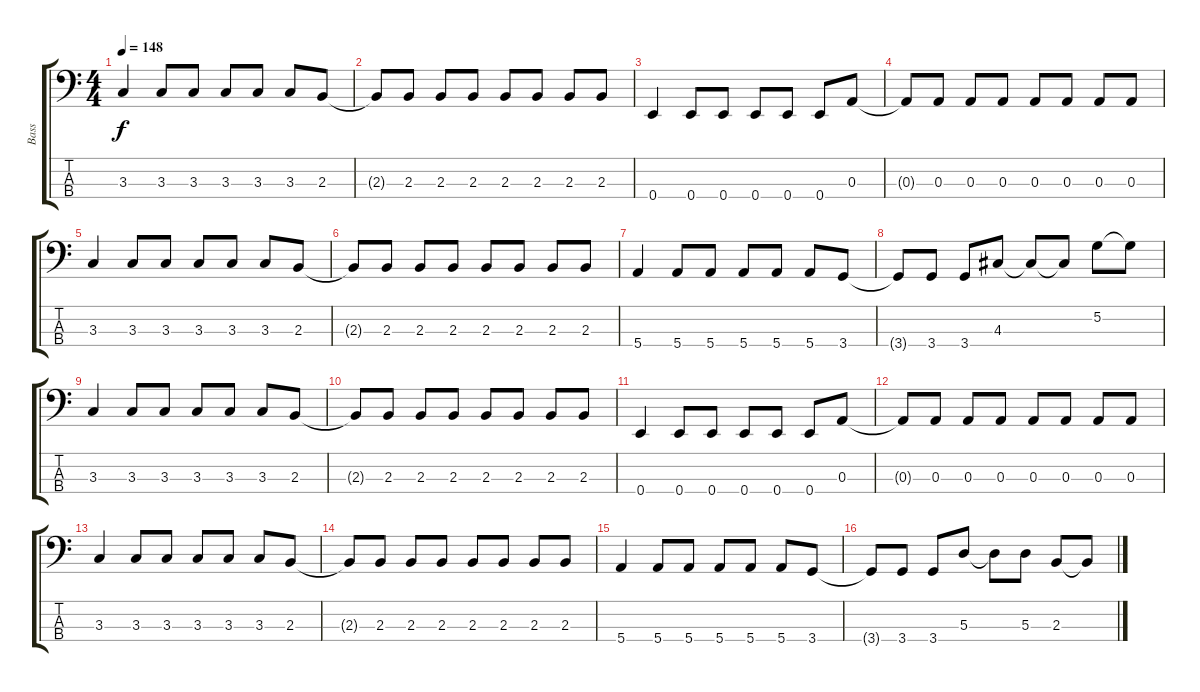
\track ("Bass" "Bass") {instrument electricbassfinger}
\staff {score tabs}
\tuning (G2 D2 A1 E1) {hide}
\ts (4 4)
\tempo 148
\clef f4
\ks c
3.3.4{dy f} 3.3.8 3.3.8 3.3.8 3.3.8 3.3.8 2.3.8 |
2.3{t}.8 2.3.8 2.3.8 2.3.8 2.3.8 2.3.8 2.3.8 2.3.8 |
0.4.4 0.4.8 0.4.8 0.4.8 0.4.8 0.4.8 0.3.8 |
0.3{t}.8 0.3.8 0.3.8 0.3.8 0.3.8 0.3.8 0.3.8 0.3.8 |
3.3.4 3.3.8 3.3.8 3.3.8 3.3.8 3.3.8 2.3.8 |
2.3{t}.8 2.3.8 2.3.8 2.3.8 2.3.8 2.3.8 2.3.8 2.3.8 |
5.4.4 5.4.8 5.4.8 5.4.8 5.4.8 5.4.8 3.4.8 |
3.4{t}.8 3.4.8 3.4.8 4.3.8 4.3{t}.8 4.3{t}.8 5.2.8 5.2{t}.8 |
3.3.4 3.3.8 3.3.8 3.3.8 3.3.8 3.3.8 2.3.8 |
2.3{t}.8 2.3.8 2.3.8 2.3.8 2.3.8 2.3.8 2.3.8 2.3.8 |
0.4.4 0.4.8 0.4.8 0.4.8 0.4.8 0.4.8 0.3.8 |
0.3{t}.8 0.3.8 0.3.8 0.3.8 0.3.8 0.3.8 0.3.8 0.3.8 |
3.3.4 3.3.8 3.3.8 3.3.8 3.3.8 3.3.8 2.3.8 |
2.3{t}.8 2.3.8 2.3.8 2.3.8 2.3.8 2.3.8 2.3.8 2.3.8 |
5.4.4 5.4.8 5.4.8 5.4.8 5.4.8 5.4.8 3.4.8 |
3.4{t}.8 3.4.8 3.4.8 5.3.8 5.3{t}.8 5.3.8 2.3.8 2.3{t}.8
